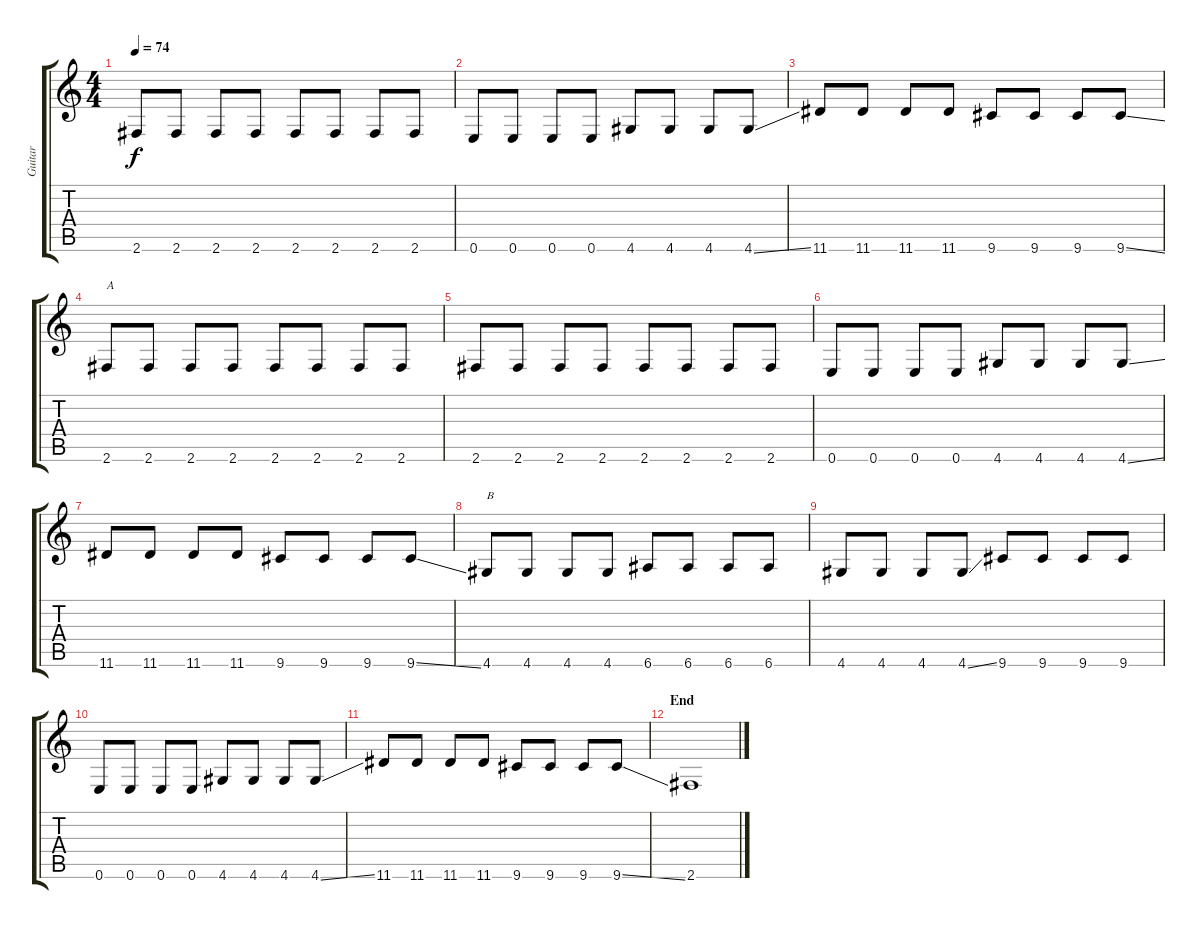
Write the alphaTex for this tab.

\track ("Guitar" "Guitar") {instrument electricguitarmuted}
\staff {score tabs}
\tuning (E4 B3 G3 D3 A2 E2) {hide}
\ts (4 4)
\tempo 74
\clef g2
\ks c
2.6.8{dy f} 2.6.8 2.6.8 2.6.8 2.6.8 2.6.8 2.6.8 2.6.8 |
0.6.8 0.6.8 0.6.8 0.6.8 4.6.8 4.6.8 4.6.8 4.6{ss}.8 |
11.6.8 11.6.8 11.6.8 11.6.8 9.6.8 9.6.8 9.6.8 9.6{ss}.8 |
2.6.8{txt "A"} 2.6.8 2.6.8 2.6.8 2.6.8 2.6.8 2.6.8 2.6.8 |
2.6.8 2.6.8 2.6.8 2.6.8 2.6.8 2.6.8 2.6.8 2.6.8 |
0.6.8 0.6.8 0.6.8 0.6.8 4.6.8 4.6.8 4.6.8 4.6{ss}.8 |
11.6.8 11.6.8 11.6.8 11.6.8 9.6.8 9.6.8 9.6.8 9.6{ss}.8 |
4.6.8{txt "B"} 4.6.8 4.6.8 4.6.8 6.6.8 6.6.8 6.6.8 6.6.8 |
4.6.8 4.6.8 4.6.8 4.6{ss}.8 9.6.8 9.6.8 9.6.8 9.6.8 |
0.6.8 0.6.8 0.6.8 0.6.8 4.6.8 4.6.8 4.6.8 4.6{ss}.8 |
11.6.8 11.6.8 11.6.8 11.6.8 9.6.8 9.6.8 9.6.8 9.6{ss}.8 |
\section ("" "End")
2.6.1
